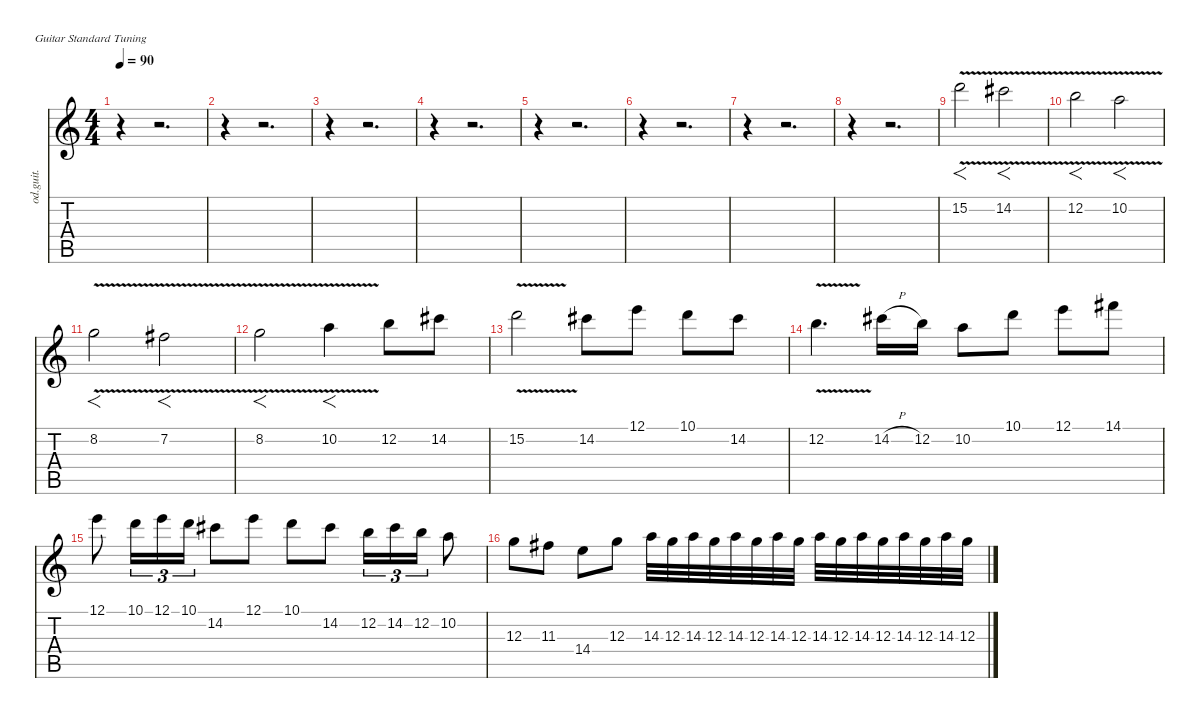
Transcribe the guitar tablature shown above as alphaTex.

\defaultSystemsLayout 4
\hideDynamics
\bracketExtendMode nobrackets
\track ("Second Guitar" "od.guit.") {instrument overdrivenguitar}
\staff {score tabs}
\tuning (E4 B3 G3 D3 A2 E2)
\ts (4 4)
\beaming (8 2 2 2 2)
\tempo 90
\clef g2
\ks c
r.4{dy mf instrument overdrivenguitar} r.2{d} |
r.4 r.2{d} |
r.4 r.2{d} |
r.4 r.2{d} |
r.4 r.2{d} |
r.4 r.2{d} |
r.4 r.2{d} |
r.4 r.2{d} |
15.2{v}.2{f} 14.2{v acc #}.2{f} |
12.2{v}.2{f} 10.2{v}.2{f} |
8.2{v}.2{f} 7.2{v acc #}.2{f} |
8.2{v}.2{f} 10.2{v}.4{f} 12.2.8 14.2{acc #}.8 |
15.2{v}.2 14.2{acc #}.8 12.1.8 10.1.8 14.2{acc #}.8 |
12.2{v}.4{d} 14.2{h acc #}.16 12.2.16 10.2.8 10.1.8 12.1.8 14.1{acc #}.8 |
12.1.8 10.1.16{tu (3 2)} 12.1.16{tu (3 2)} 10.1.16{tu (3 2)} 14.2{acc #}.8 12.1.8 10.1.8 14.2{acc #}.8 12.2.16{tu (3 2)} 14.2{acc #}.16{tu (3 2)} 12.2.16{tu (3 2)} 10.2.8 |
12.3.8{dy f} 11.3{acc #}.8 14.4.8 12.3.8 14.3.32 12.3.32 14.3.32 12.3.32 14.3.32 12.3.32 14.3.32 12.3.32 14.3.32 12.3.32 14.3.32 12.3.32 14.3.32 12.3.32 14.3.32 12.3.32
